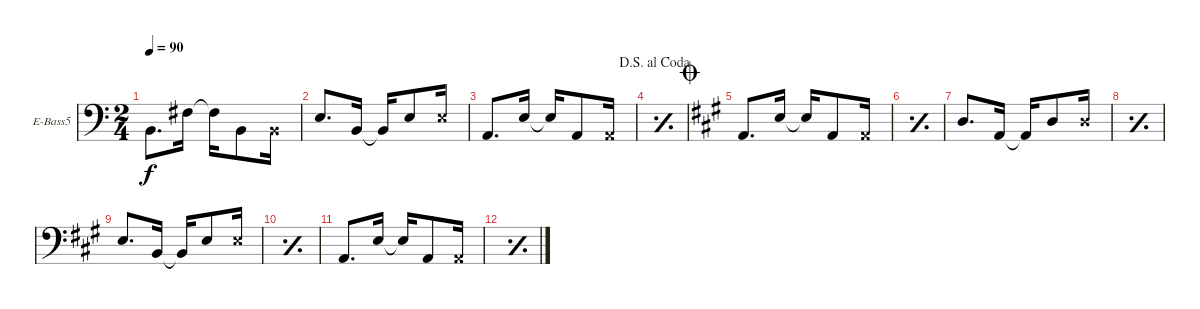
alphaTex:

\defaultSystemsLayout 4
\bracketExtendMode groupsimilarinstruments
\firstSystemTrackNameOrientation horizontal
\otherSystemsTrackNameOrientation horizontal
\track ("Baixo" "E-Bass5") {instrument electricbassfinger}
\staff {score}
\tuning (G2 D2 A1 E1 B0)
\ts (2 4)
\tempo 90
\clef f4
\scale
0.973518
\ks aminor
2.3.8{d dy f} 4.2.16 4.2{t}.16 2.3.8 2.3{x}.16 |
\scale
1.10593 2.2.8{d} 2.3.16 2.3{t}.16 2.2.8 2.2{x}.16 |
\scale
0.973518 0.3.8{d} 2.2.16 2.2{t}.16 0.3.8 0.3{x}.16 |
\jump dalsegnoalcoda
\simile simple
\scale
0.973518 |
\jump coda
\simile none
\scale
0.973518
\ks a
0.3.8{d} 2.2.16 2.2{t}.16 0.3.8 0.3{x}.16 |
\simile simple
\scale
0.973518 |
\simile none
\scale
1.23203 0.2.8{d} 0.3.16 0.3{t}.16 0.2.8 0.2{x}.16 |
\simile simple
\scale
0.941992 |
\simile none
\scale
0.941992 2.2.8{d} 2.3.16 2.3{t}.16 2.2.8 2.2{x}.16 |
\simile simple
\scale
0.941992 |
\simile none
\scale
0.941992 0.3.8{d} 2.2.16 2.2{t}.16 0.3.8 0.3{x}.16 |
\simile simple
